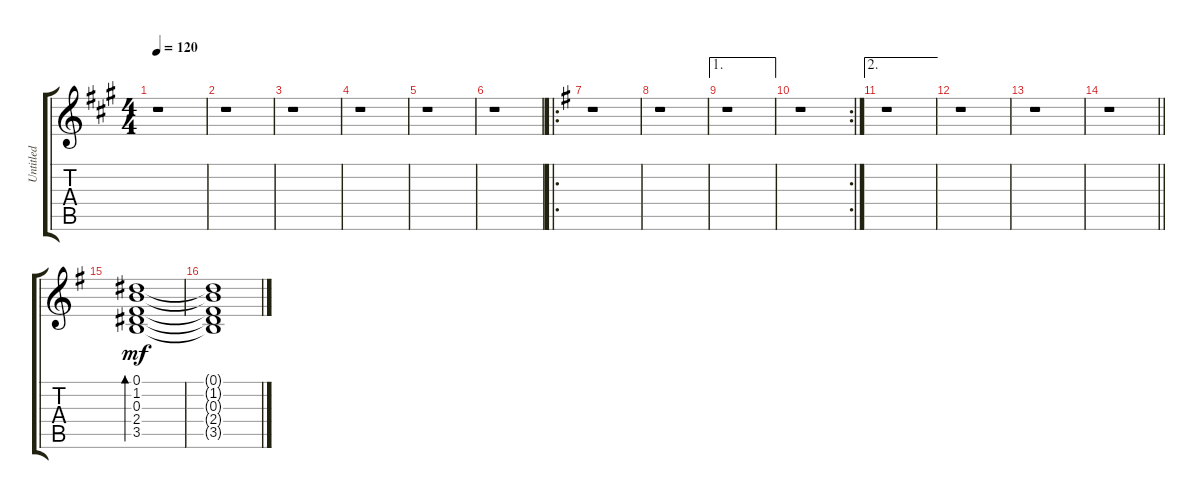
\track ("Untitled" "Untitled") {instrument electricguitarclean}
\staff {score tabs}
\tuning (Eb4 Bb3 Gb3 Db3 Ab2 Eb2) {hide}
\ts (4 4)
\tempo 120
\clef g2
\ks a
r.1{dy mf} |
r.1 |
r.1 |
r.1 |
r.1 |
r.1 |
\ro
\ks g
r.1 |
r.1 |
\ae 1
r.1 |
\rc 2
r.1 |
\ae 2
r.1 |
r.1 |
r.1 |
\barLineRight lightlight
r.1 |
(0.1 1.2 0.3 2.4 3.5).1{bd 30} |
(0.1{t} 1.2{t} 0.3{t} 2.4{t} 3.5{t}).1
